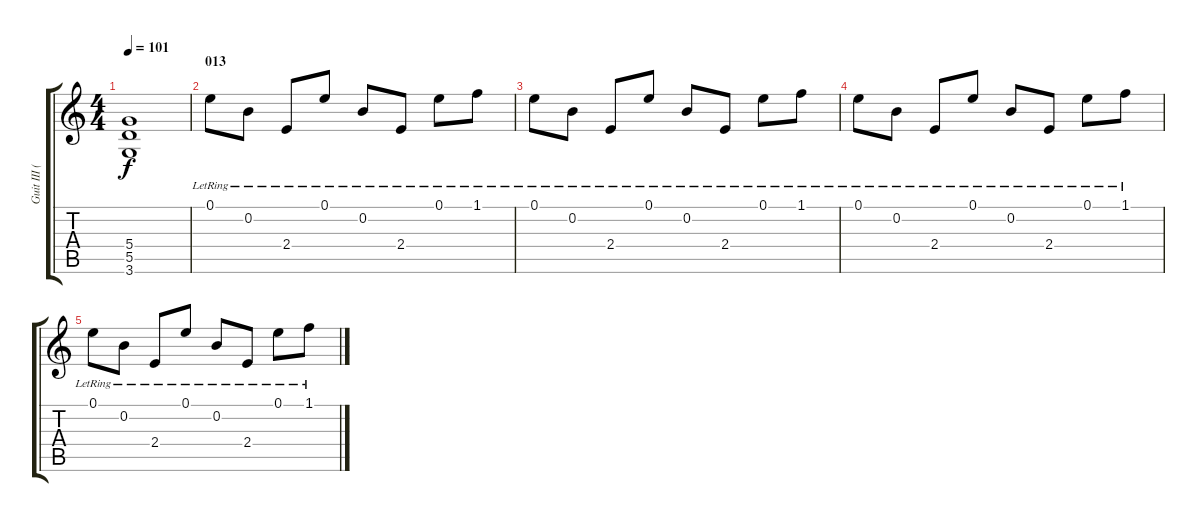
\track ("Guit III (Ac)" "Guit III (") {instrument acousticguitarsteel}
\staff {score tabs}
\tuning (E4 B3 G3 D3 A2 E2) {hide}
\ts (4 4)
\tempo 101
\clef g2
\ks c
(5.4 5.5 3.6).1{dy f} |
\section ("" "013")
0.1{lr}.8 0.2{lr}.8 2.4{lr}.8 0.1{lr}.8 0.2{lr}.8 2.4{lr}.8 0.1{lr}.8 1.1{lr}.8 |
0.1{lr}.8 0.2{lr}.8 2.4{lr}.8 0.1{lr}.8 0.2{lr}.8 2.4{lr}.8 0.1{lr}.8 1.1{lr}.8 |
0.1{lr}.8 0.2{lr}.8 2.4{lr}.8 0.1{lr}.8 0.2{lr}.8 2.4{lr}.8 0.1{lr}.8 1.1{lr}.8 |
0.1{lr}.8 0.2{lr}.8 2.4{lr}.8 0.1{lr}.8 0.2{lr}.8 2.4{lr}.8 0.1{lr}.8 1.1{lr}.8
